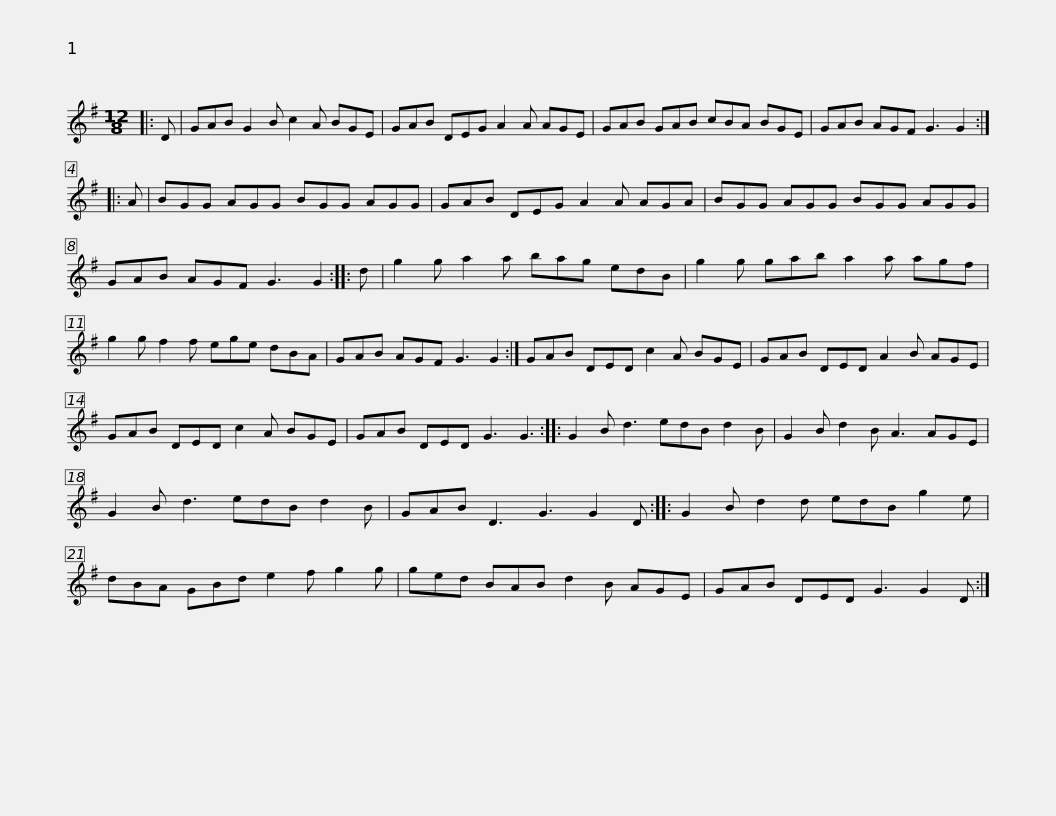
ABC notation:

X:1
L:1/8
M:12/8
I:linebreak $
K:G
V:1 treble
V:1
|: D | GAB G2 B c2 A BGE | GAB DEG A2 A AGE | GAB GAB cBA BGE |$ GAB AGF G3 G2 :: %5
 A | BGG AGG BGG AGG | GAB DEG A2 A AGA |$ BGG AGG BGG AGG | GAB AGF G3 G2 :: %10
 d | g2 g a2 a bag edB |$ g2 g gab a2 a agf | g2 g f2 f ege dBA | GAB AGF G3 G2 :| %15
 GAB DED c2 A BGE |$ GAB DED A2 B AGE | GAB DED c2 A BGE | GAB DED G3 G3 :: G2 B d3 edB d2 B |$ %20
 G2 B d2 B A3 AGE | G2 B d3 edB d2 B | GAB D3 G3 G2 D :: G2 B d2 d edB g2 e |$ dBA GBd e2 f g2 g | %25
 ged BAB d2 B AGE | GAB DED G3 G2 D :| %27
